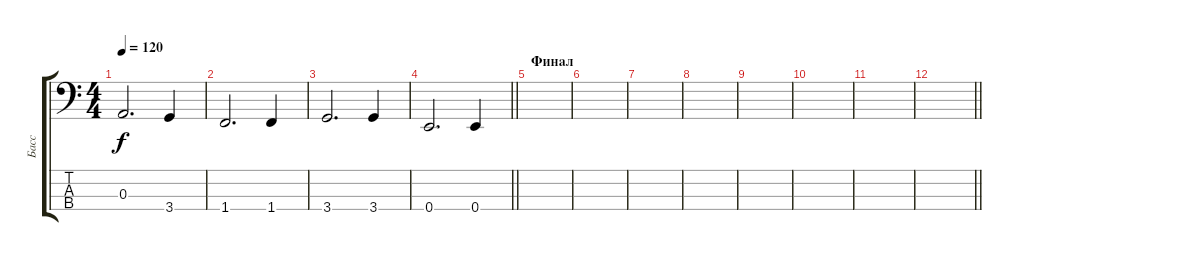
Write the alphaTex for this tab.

\track ("Басс" "Басс") {instrument electricbassfinger}
\staff {score tabs}
\tuning (G2 D2 A1 E1) {hide}
\ts (4 4)
\tempo 120
\clef f4
\ks c
0.3.2{d dy f} 3.4.4 |
1.4.2{d} 1.4.4 |
3.4.2{d} 3.4.4 |
\barLineRight lightlight
0.4.2{d} 0.4.4 |
\section ("" "Финал")
|
|
|
|
|
|
|
\barLineRight lightlight
